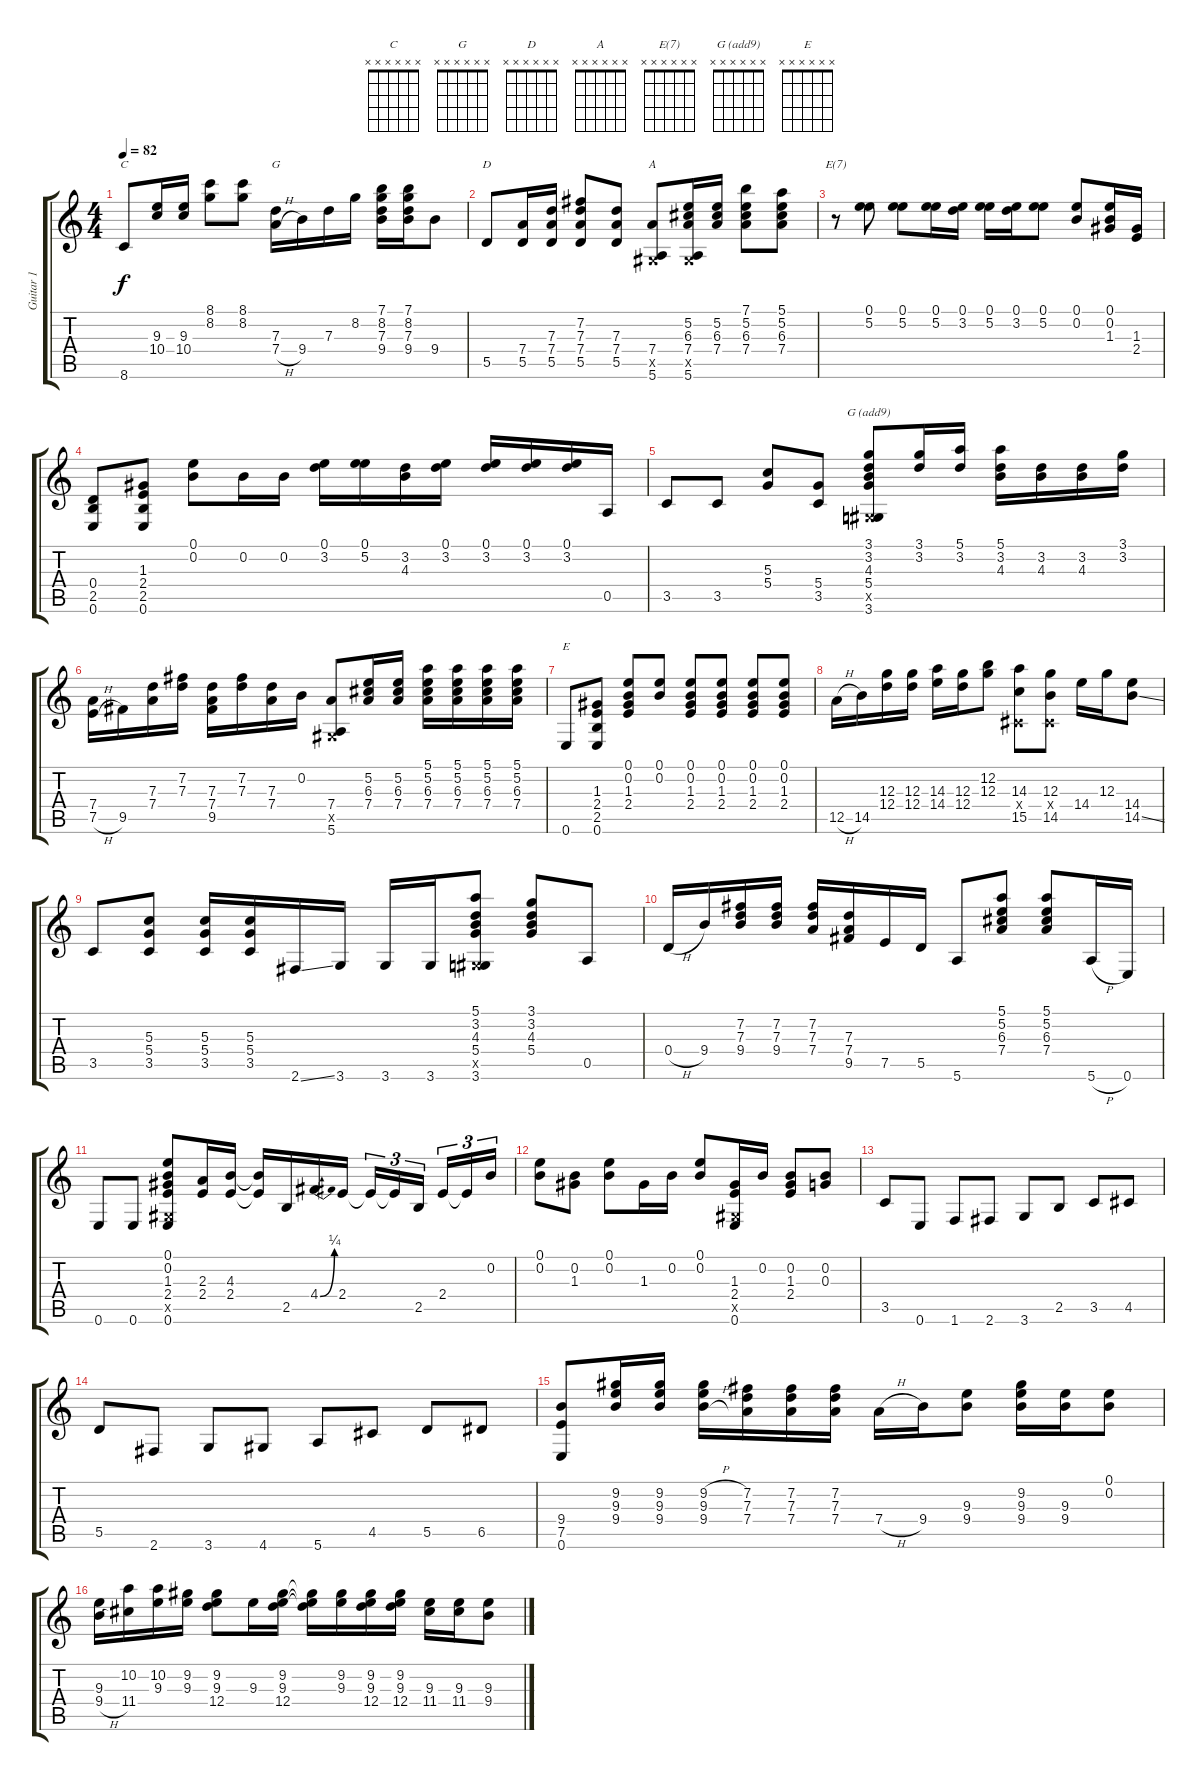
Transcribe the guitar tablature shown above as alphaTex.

\track ("Guitar 1" "Guitar 1") {instrument electricguitarclean}
\staff {score tabs}
\tuning (E4 B3 G3 D3 A2 E2) {hide}
\chord ("C" x x x x x x) {firstfret 0}
\chord ("G" x x x x x x) {firstfret 0}
\chord ("D" x x x x x x) {firstfret 0}
\chord ("A" x x x x x x) {firstfret 0}
\chord ("E(7)" x x x x x x) {firstfret 0}
\chord ("G (add9)" x x x x x x) {firstfret 0}
\chord ("E" x x x x x x) {firstfret 0}
\ts (4 4)
\tempo 82
\clef g2
\ks c
8.6.8{ch "C" dy f} (9.3 10.4).16 (9.3 10.4).16 (8.1 8.2).8 (8.1 8.2).8 (7.3 7.4{h}).16{ch "G"} 9.4.16 7.3.16 8.2.16 (7.1 8.2 7.3 9.4).16 (7.1 8.2 7.3 9.4).16 9.4.8 |
5.5.8{ch "D"} (7.4 5.5).16 (7.3 7.4 5.5).16 (7.2 7.3 7.4 5.5).8 (7.3 7.4 5.5).8 (7.4 -1.5{x} 5.6).8{ch "A"} (5.2 6.3 7.4 -1.5{x} 5.6).16 (5.2 6.3 7.4).16 (7.1 5.2 6.3 7.4).8 (5.1 5.2 6.3 7.4).8 |
r.8{ch "E(7)"} (0.1 5.2).8 (0.1 5.2).8 (0.1 5.2).16 (0.1 3.2).16 (0.1 5.2).16 (0.1 3.2).16 (0.1 5.2).8 (0.1 0.2).8 (0.1 0.2 1.3).16 (1.3 2.4).16 |
(0.4 2.5 0.6).8 (1.3 2.4 2.5 0.6).8 (0.1 0.2).8 0.2.16 0.2.16 (0.1 3.2).16 (0.1 5.2).16 (3.2 4.3).16 (0.1 3.2).16 (0.1 3.2).16 (0.1 3.2).16 (0.1 3.2).16 0.5.16 |
3.5.8 3.5.8 (5.3 5.4).8 (5.4 3.5).8 (3.1 3.2 4.3 5.4 -1.5{x} 3.6).8{ch "G (add9)"} (3.1 3.2).16 (5.1 3.2).16 (5.1 3.2 4.3).16 (3.2 4.3).16 (3.2 4.3).16 (3.1 3.2).16 |
(7.4 7.5{h}).16 9.5.16 (7.3 7.4).16 (7.2 7.3).16 (7.3 7.4 9.5).16 (7.2 7.3).16 (7.3 7.4).16 0.2.16 (7.4 -1.5{x} 5.6).8 (5.2 6.3 7.4).16 (5.2 6.3 7.4).16 (5.1 5.2 6.3 7.4).16 (5.1 5.2 6.3 7.4).16 (5.1 5.2 6.3 7.4).16 (5.1 5.2 6.3 7.4).16 |
0.6.8{ch "E"} (1.3 2.4 2.5 0.6).8 (0.1 0.2 1.3 2.4).8 (0.1 0.2).8 (0.1 0.2 1.3 2.4).8 (0.1 0.2 1.3 2.4).8 (0.1 0.2 1.3 2.4).8 (0.1 0.2 1.3 2.4).8 |
12.5{h}.16 14.5.16 (12.3 12.4).16 (12.3 12.4).16 (14.3 14.4).16 (12.3 12.4).16 (12.2 12.3).8 (14.3 -1.4{x} 15.5).8 (12.3 -1.4{x} 14.5).8 14.4.16 12.3.16 (14.4 14.5{ss}).8 |
3.5.8 (5.3 5.4 3.5).8 (5.3 5.4 3.5).16 (5.3 5.4 3.5).16 2.6{ss}.16 3.6.16 3.6.16 3.6.16 (5.1 3.2 4.3 5.4 -1.5{x} 3.6).8 (3.1 3.2 4.3 5.4).8 0.5.8 |
0.4{h}.16 9.4.16 (7.2 7.3 9.4).16 (7.2 7.3 9.4).16 (7.2 7.3 7.4).16 (7.3 7.4 9.5).16 7.5.16 5.5.16 5.6.8 (5.1 5.2 6.3 7.4).8 (5.1 5.2 6.3 7.4).8 5.6{h}.16 0.6.16 |
0.6.8 0.6.8 (0.1 0.2 1.3 2.4 -1.5{x} 0.6).8 (2.3 2.4).16 (4.3 2.4).16 (4.3{t} 2.4{t}).16 2.5.16 4.4{be (bend 0 0 60 1)}.16 2.4.16 2.4{t}.16{tu (3 2)} 2.4{t}.16{tu (3 2)} 2.5.16{tu (3 2)} 2.4.16{tu (3 2)} 2.4{t}.16{tu (3 2)} 0.2.16{tu (3 2)} |
(0.1 0.2).8 (0.2 1.3).8 (0.1 0.2).8 1.3.16 0.2.16 (0.1 0.2).8 (1.3 2.4 -1.5{x} 0.6).16 0.2.16 (0.2 1.3 2.4).8 (0.2 0.3).8 |
3.5.8 0.6.8 1.6.8 2.6.8 3.6.8 2.5.8 3.5.8 4.5.8 |
5.5.8 2.6.8 3.6.8 4.6.8 5.6.8 4.5.8 5.5.8 6.5.8 |
(9.4 7.5 0.6).8 (9.2 9.3 9.4).16 (9.2 9.3 9.4).16 (9.2{h} 9.3{h} 9.4{h}).16 (7.2 7.3 7.4).16 (7.2 7.3 7.4).16 (7.2 7.3 7.4).16 7.4{h}.16 9.4.16 (9.3 9.4).8 (9.2 9.3 9.4).16 (9.3 9.4).16 (0.1 0.2).8 |
(9.3 9.4{h}).16 (10.2 11.4).16 (10.2 9.3).16 (9.2 9.3).16 (9.2 9.3 12.4).8 9.3.16 (9.2 9.3 12.4).16 (9.2{t} 9.3{t} 12.4{t}).16 (9.2 9.3).16 (9.2 9.3 12.4).16 (9.2 9.3 12.4).16 (9.3 11.4).16 (9.3 11.4).16 (9.3 9.4).8
